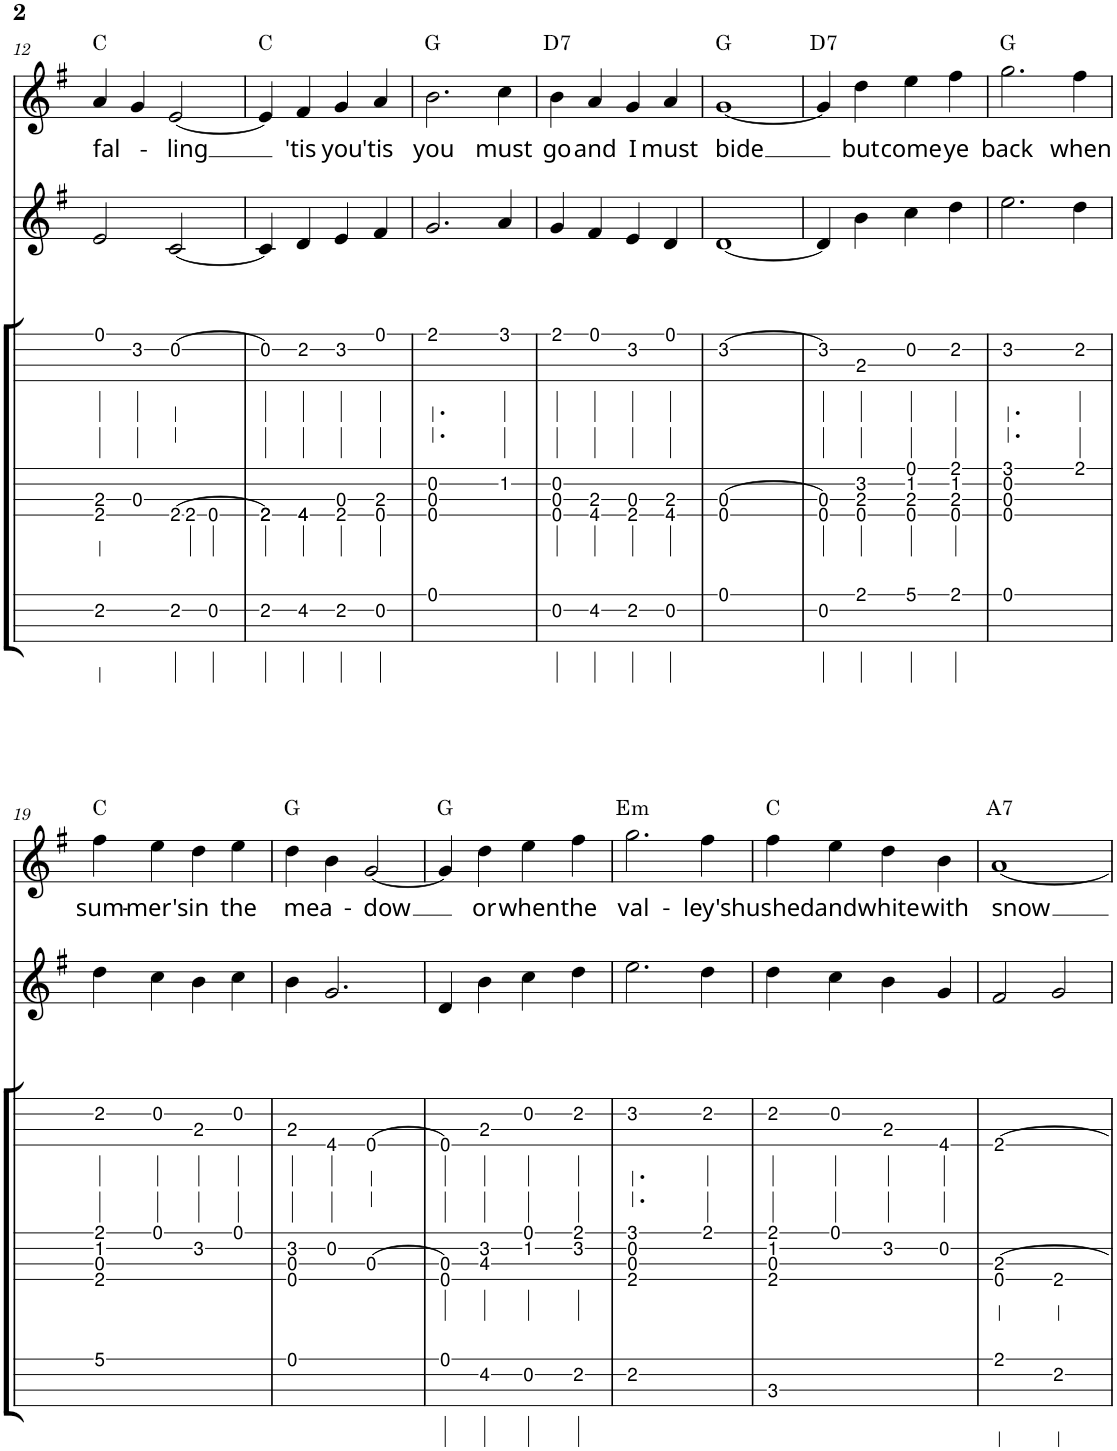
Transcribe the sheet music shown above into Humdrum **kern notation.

**kern	**kern	**kern	**kern	**kern	**text	**harte
*part5	*part4	*part3	*part2	*part1	*part1	*part1
*staff5	*staff4	*staff3	*staff2	*staff1	*staff1	*
*I"Bass Guitar	*I"Baritone	*I"Ukulele	*I"Tenor Recorder	*I"Mandolin	*	*
*	*	*	*I'Rec	*	*	*
!!LO:PB:g=z
*	*	*	*clefG2	*clefG2	*	*
*k[f#]	*k[f#]	*k[f#]	*k[f#]	*k[f#]	*	*
*G:	*G:	*G:	*G:	*G:	*	*
*M4/4	*M4/4	*M4/4	*M4/4	*M4/4	*	*
=12	=12	=12	=12	=12	=12	=12
*	*^	*	*	*	*	*
!	!	!	!	!	!	!LO:LY:b	!
2EE\	4A/	2E\	4a\	2e/	4a/	fal-	C:maj
.	4G/	.	4g\	.	4g/	.	.
!	!	!	!	!	!	!LO:LY:b	!
4EE\	[2E/	4E\	[2e\	[2c/	[2e/	-ling	.
4DD\	.	4D\	.	.	.	.	.
=13	=13	=13	=13	=13	=13	=13	=13
4EE\	4E/]	4E\	4e\]	4c/]	4e/]	.	C:maj
!	!	!	!	!	!	!LO:LY:b	!
4FF#\	4F#/	4F#\	4f#\	4d/	4f#/	'tis	.
!	!	!	!	!	!	!LO:LY:b	!
4EE\	4G/	4E\	4g\	4e/	4g/	you	.
!	!	!	!	!	!	!LO:LY:b	!
4DD\	4A/	4D\	4a\	4f#/	4a/	'tis	.
=14	=14	=14	=14	=14	=14	=14	=14
!	!	!	!	!	!	!LO:LY:b	!
1GG	2.B/	1D 1G	2.b\	2.g/	2.b\	you	G:maj
!	!	!	!	!	!	!LO:LY:b	!
.	4c/	.	4cc\	4a/	4cc\	must	.
=15	=15	=15	=15	=15	=15	=15	=15
!	!	!	!	!	!	!LO:LY:b	!LO:H:kt=7
4DD\	4B/	4D\ 4G\	4b\	4g/	4b\	go	D:7
!	!	!	!	!	!	!LO:LY:b	!
4FF#\	4A/	4F#\	4a\	4f#/	4a/	and	.
!	!	!	!	!	!	!LO:LY:b	!
4EE\	4G/	4E\	4g\	4e/	4g/	I	.
!	!	!	!	!	!	!LO:LY:b	!
4DD\	4A/	4F#\	4a\	4d/	4a/	must	.
=16	=16	=16	=16	=16	=16	=16	=16
!	!	!	!	!	!	!LO:LY:b	!
1GG	[1G	1D	[1g	[1d	[1g	bide	G:maj
=17	=17	=17	=17	=17	=17	=17	=17
!	!	!	!	!	!	!	!LO:H:kt=7
4DD\	4G/]	4D\	4g\]	4d/]	4g/]	.	D:7
!	!	!	!	!	!	!LO:LY:b	!
4AA\	4d/	4D\ 4A\	4d\	4b\	4dd\	but	.
!	!	!	!	!	!	!LO:LY:b	!
4C\	4e/	4D\ 4A\ 4c\	4e\	4cc\	4ee\	come	.
!	!	!	!	!	!	!LO:LY:b	!
4AA\	4f#/	4D\ 4A\ 4c\	4f#\	4dd\	4ff#\	ye	.
=18	=18	=18	=18	=18	=18	=18	=18
!	!	!	!	!	!	!LO:LY:b	!
1GG	2.g/	1D 1G 1B	2.g\	2.ee\	2.gg\	back	G:maj
!	!	!	!	!	!	!LO:LY:b	!
.	4f#/	.	4f#\	4dd\	4ff#\	when	.
!!LO:LB:g=z
=19	=19	=19	=19	=19	=19	=19	=19
!	!	!	!	!	!	!LO:LY:b	!
1C	4f#/	1E 1G 1c	4f#\	4dd\	4ff#\	sum-	C:maj
!	!	!	!	!	!	!LO:LY:b	!
.	4e/	.	4e\	4cc\	4ee\	-mer's	.
!	!	!	!	!	!	!LO:LY:b	!
.	4d/	.	4d\	4b\	4dd\	in	.
!	!	!	!	!	!	!LO:LY:b	!
.	4e/	.	4e\	4cc\	4ee\	the	.
=20	=20	=20	=20	=20	=20	=20	=20
!	!	!	!	!	!	!LO:LY:b	!
1GG	4d/	1D 1G	4d\	4b\	4dd\	mea-	G:maj
.	4B/	.	4B\	2.g/	4b\	.	.
!	!	!	!	!	!	!LO:LY:b	!
.	[2G/	.	[2G\	.	[2g/	-dow	.
=21	=21	=21	=21	=21	=21	=21	=21
4GG\	4G/]	4D\	4G\]	4d/	4g/]	.	G:maj
!	!	!	!	!	!	!LO:LY:b	!
4FF#\	4d/	4B\	4d\	4b\	4dd\	or	.
!	!	!	!	!	!	!LO:LY:b	!
4DD\	4e/	4c\	4e\	4cc\	4ee\	when	.
!	!	!	!	!	!	!LO:LY:b	!
4EE\	4f#/	4d\	4f#\	4dd\	4ff#\	the	.
=22	=22	=22	=22	=22	=22	=22	=22
!	!	!	!	!	!	!LO:LY:b	!LO:H:kt=m
1EE	2.g/	1E 1G 1B	2.g\	2.ee\	2.gg\	val-	E:min
!	!	!	!	!	!	!LO:LY:b	!
.	4f#/	.	4f#\	4dd\	4ff#\	-ley's	.
=23	=23	=23	=23	=23	=23	=23	=23
!	!	!	!	!	!	!LO:LY:b	!
1CC	4f#/	1E 1G 1c	4f#\	4dd\	4ff#\	hushed	C:maj
!	!	!	!	!	!	!LO:LY:b	!
.	4e/	.	4e\	4cc\	4ee\	and	.
!	!	!	!	!	!	!LO:LY:b	!
.	4d/	.	4d\	4b\	4dd\	white	.
!	!	!	!	!	!	!LO:LY:b	!
.	4B/	.	4B\	4g/	4b\	with	.
=24	=24	=24	=24	=24	=24	=24	=24
!	!	!	!	!	!	!LO:LY:b	!LO:H:kt=7
2AA\	[1A	2D\	[1A	2f#/	[1a	snow	A:7
2EE\	.	2E\	.	2g/	.	.	.
*	*v	*v	*	*	*	*	*
=	=	=	=	=	=	=
*-	*-	*-	*-	*-	*-	*-
